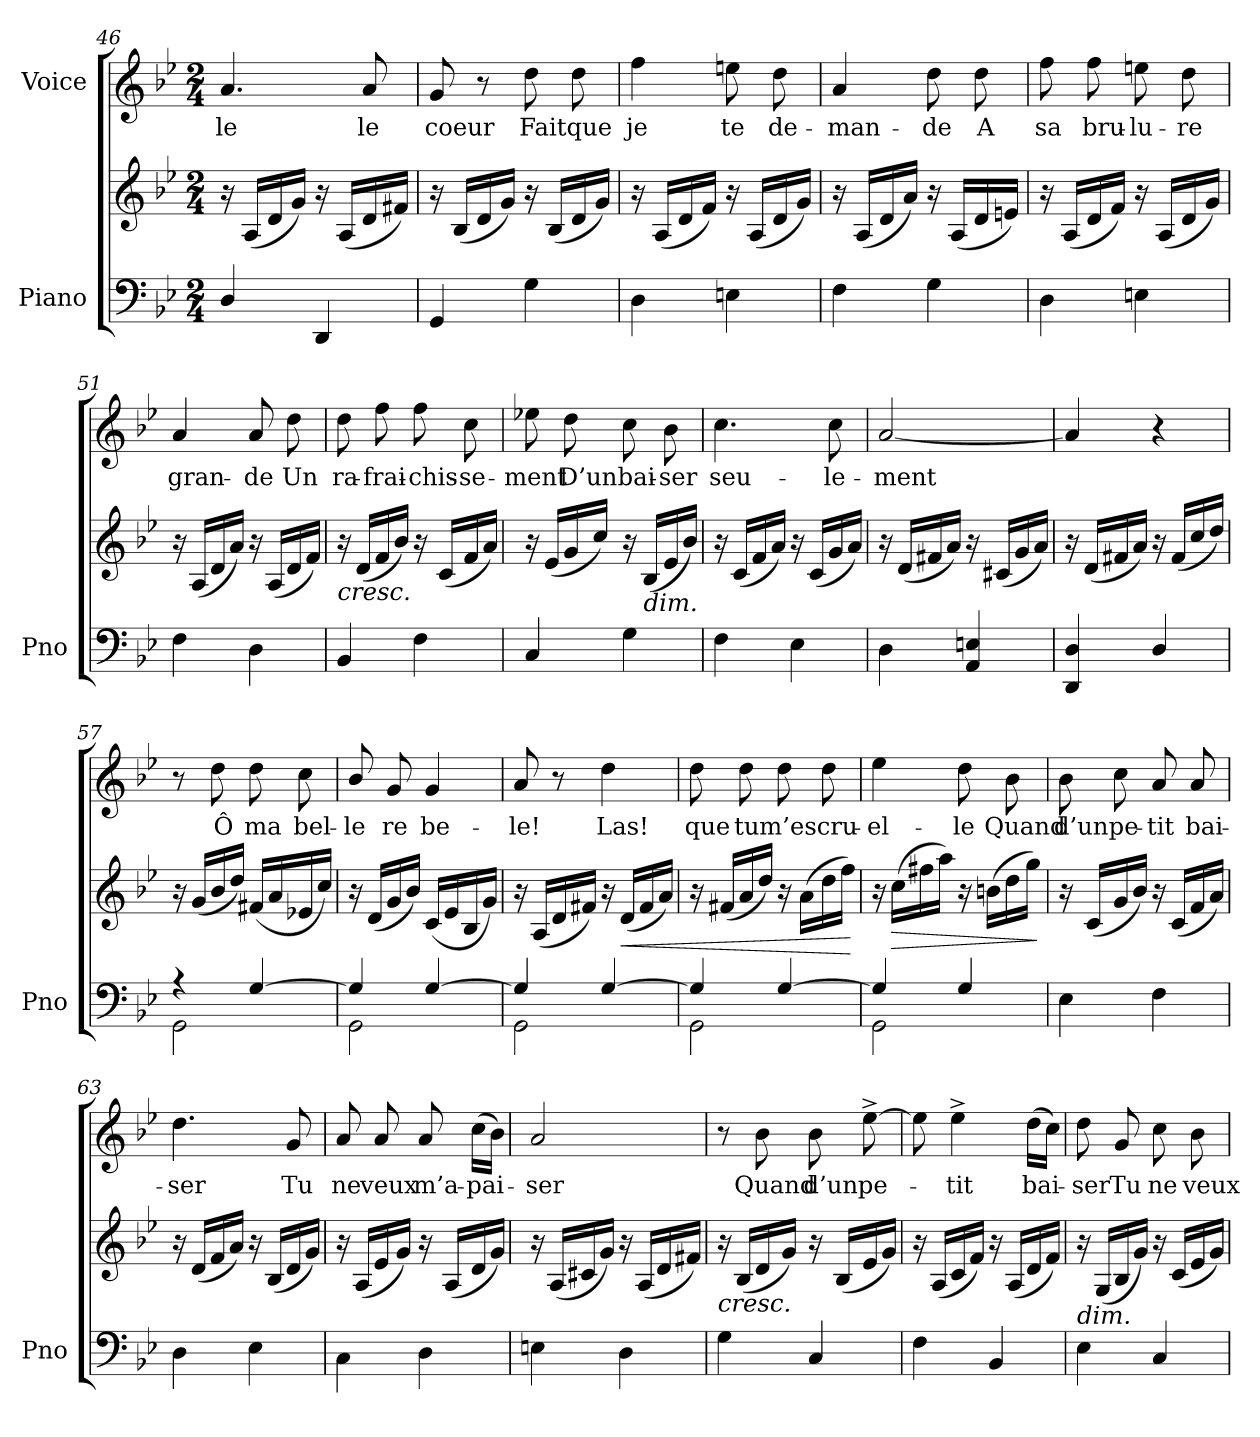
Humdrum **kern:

**kern	**kern	**dynam	**kern	**text
*part2	*part2	*part2	*part1	*part1
*staff3	*staff2	*staff2/3	*staff1	*staff1
*I"Piano	*	*	*I"Voice	*
*I'Pno	*	*	*	*
*clefF4	*clefG2	*	*clefG2	*
*k[b-e-]	*k[b-e-]	*	*k[b-e-]	*
*M2/4	*M2/4	*	*M2/4	*
=46	=46	=46	=46	=46
!	!	!	!	!LO:LY:b
4D/	16r	.	4.a/	-le
.	(<16A/LL	.	.	.
.	16d/	.	.	.
.	16g/JJ)	.	.	.
4DD/	16r	.	.	.
.	(<16A/LL	.	.	.
!	!	!	!	!LO:LY:b
.	16d/	.	8a/	le
.	16f#X/JJ)	.	.	.
=47	=47	=47	=47	=47
!	!	!	!	!LO:LY:b
4GG/	16r	.	8g/	coeur
.	(<16B-/LL	.	.	.
.	16d/	.	8r	.
.	16g/JJ)	.	.	.
!	!	!	!	!LO:LY:b
4G\	16r	.	8dd\	Fait
.	(<16B-/LL	.	.	.
!	!	!	!	!LO:LY:b
.	16d/	.	8dd\	que
.	16g/JJ)	.	.	.
=48	=48	=48	=48	=48
!	!	!	!	!LO:LY:b
4D\	16r	.	4ff\	je
.	(<16A/LL	.	.	.
.	16d/	.	.	.
.	16f/JJ)	.	.	.
!	!	!	!	!LO:LY:b
4En\	16r	.	8een\	te
.	(<16A/LL	.	.	.
!	!	!	!	!LO:LY:b
.	16d/	.	8dd\	de-
.	16g/JJ)	.	.	.
!!LO:LB:g=z
=49	=49	=49	=49	=49
!	!	!	!	!LO:LY:b
4F\	16r	.	4a/	-man-
.	(<16A/LL	.	.	.
.	16d/	.	.	.
.	16a/JJ)	.	.	.
!	!	!	!	!LO:LY:b
4G\	16r	.	8dd\	-de
.	(<16A/LL	.	.	.
!	!	!	!	!LO:LY:b
.	16d/	.	8dd\	A
.	16en/JJ)	.	.	.
=50	=50	=50	=50	=50
!	!	!	!	!LO:LY:b
4D\	16r	.	8ff\	sa
.	(<16A/LL	.	.	.
!	!	!	!	!LO:LY:b
.	16d/	.	8ff\	bru-
.	16f/JJ)	.	.	.
!	!	!	!	!LO:LY:b
4En\	16r	.	8een\	-lu-
.	(<16A/LL	.	.	.
!	!	!	!	!LO:LY:b
.	16d/	.	8dd\	-re
.	16g/JJ)	.	.	.
=51	=51	=51	=51	=51
!	!	!	!	!LO:LY:b
4F\	16r	.	4a/	gran-
.	(<16A/LL	.	.	.
.	16d/	.	.	.
.	16a/JJ)	.	.	.
!	!	!	!	!LO:LY:b
4D\	16r	.	8a/	-de
.	(<16A/LL	.	.	.
!	!	!	!	!LO:LY:b
.	16d/	.	8dd\	Un
.	16f/JJ)	.	.	.
=52	=52	=52	=52	=52
!	!LO:TX:b:i:t=cresc.	!	!	!
!	!	!	!	!LO:LY:b
4BB-/	16r	.	8dd\	ra-
.	(<16d/LL	.	.	.
!	!	!	!	!LO:LY:b
.	16f/	.	8ff\	-frai-
.	16b-/JJ)	.	.	.
!	!	!	!	!LO:LY:b
4F\	16r	.	8ff\	-chis-
.	(<16c/LL	.	.	.
!	!	!	!	!LO:LY:b
.	16f/	.	8cc\	-se-
.	16a/JJ)	.	.	.
!!LO:LB:g=z
=53	=53	=53	=53	=53
!	!	!	!	!LO:LY:b
4C/	16r	.	8ee-X\	-ment
.	(<16e-/LL	.	.	.
!	!	!	!	!LO:LY:b
.	16g/	.	8dd\	D’un
.	16cc/JJ)	.	.	.
!	!	!	!	!LO:LY:b
4G\	16r	.	8cc\	bai-
!	!LO:TX:b:i:t=dim.	!	!	!
.	(<16B-/LL	.	.	.
!	!	!	!	!LO:LY:b
.	16e-/	.	8b-\	-ser
.	16b-/JJ)	.	.	.
=54	=54	=54	=54	=54
!	!	!	!	!LO:LY:b
4F\	16r	.	4.cc\	seu-
.	(<16c/LL	.	.	.
.	16f/	.	.	.
.	16a/JJ)	.	.	.
4E-\	16r	.	.	.
.	(<16c/LL	.	.	.
!	!	!	!	!LO:LY:b
.	16g/	.	8cc\	-le-
.	16a/JJ)	.	.	.
=55	=55	=55	=55	=55
!	!	!	!	!LO:LY:b
4D\	16r	.	[2a/	-ment
.	(<16d/LL	.	.	.
.	16f#X/	.	.	.
.	16a/JJ)	.	.	.
4AA/ 4En/	16r	.	.	.
.	(<16c#X/LL	.	.	.
.	16g/	.	.	.
.	16a/JJ)	.	.	.
=56	=56	=56	=56	=56
4DD/ 4D/	16r	.	4a/]	.
.	(<16d/LL	.	.	.
.	16f#X/	.	.	.
.	16a/JJ)	.	.	.
4D/	16r	.	4r	.
.	(<16f#/LL	.	.	.
.	16cc/	.	.	.
.	16dd/JJ)	.	.	.
!!LO:LB:g=z
=57	=57	=57	=57	=57
*^	*	*	*	*
4r	2GG\	16r	.	8r	.
.	.	(<16g/LL	.	.	.
!	!	!	!	!	!LO:LY:b
.	.	16b-/	.	8dd\	Ô
.	.	16dd/JJ)	.	.	.
!	!	!	!	!	!LO:LY:b
[4G/	.	(<16f#X/LL	.	8dd\	ma
.	.	16a/	.	.	.
!	!	!	!	!	!LO:LY:b
.	.	16e-X/	.	8cc\	bel-
.	.	16cc/JJ)	.	.	.
=58	=58	=58	=58	=58	=58
!	!	!	!	!	!LO:LY:b
4G/]	2GG\	16r	.	8b-/	-le
.	.	(<16d/LL	.	.	.
!	!	!	!	!	!LO:LY:b
.	.	16g/	.	8g/	re
.	.	16b-/JJ)	.	.	.
!	!	!	!	!	!LO:LY:b
[4G/	.	(<16c/LL	.	4g/	be-
.	.	16e-/	.	.	.
.	.	16B-/	.	.	.
.	.	16g/JJ)	.	.	.
=59	=59	=59	=59	=59	=59
!	!	!	!	!	!LO:LY:b
4G/]	2GG\	16r	.	8a/	-le!
.	.	(<16A/LL	.	.	.
.	.	16d/	.	8r	.
.	.	16f#X/JJ)	.	.	.
!	!	!	!	!	!LO:LY:b
[4G/	.	16r	.	4dd\	Las!
!	!	!	!LO:HP:b	!	!
.	.	(<16d/LL	<	.	.
.	.	16f#/	.	.	.
.	.	16a/JJ)	.	.	.
=60	=60	=60	=60	=60	=60
!	!	!	!	!	!LO:LY:b
4G/]	2GG\	16r	.	8dd\	que
.	.	(<16f#X/LL	.	.	.
!	!	!	!	!	!LO:LY:b
.	.	16a/	.	8dd\	tu
.	.	16dd/JJ)	.	.	.
!	!	!	!	!	!LO:LY:b
[4G/	.	16r	.	8dd\	m’es
.	.	(>16a\LL	.	.	.
!	!	!	!	!	!LO:LY:b
.	.	16dd\	.	8dd\	cru-
.	.	16ff\JJ)	.	.	.
*v	*v	*	*	*	*
.	.	[	.	.
!!LO:PB:g=z
=61	=61	=61	=61	=61
*^	*	*	*	*
!	!	!	!	!	!LO:LY:b
4G/]	2GG\	16r	.	4ee-\	-el-
!	!	!	!LO:HP:b	!	!
.	.	(>16cc\LL	>	.	.
.	.	16ff#X\	.	.	.
.	.	16aa\JJ)	.	.	.
!	!	!	!	!	!LO:LY:b
4G/	.	16r	.	8dd\	-le
.	.	(>16bn\LL	.	.	.
!	!	!	!	!	!LO:LY:b
.	.	16dd\	.	8b-\	Quand
.	.	16gg\JJ)	.	.	.
*v	*v	*	*	*	*
.	.	]	.	.
=62	=62	=62	=62	=62
!	!	!	!	!LO:LY:b
4E-\	16r	.	8b-\	d’un
.	(<16c/LL	.	.	.
!	!	!	!	!LO:LY:b
.	16g/	.	8cc\	pe-
.	16b-/JJ)	.	.	.
!	!	!	!	!LO:LY:b
4F\	16r	.	8a/	-tit
.	(<16c/LL	.	.	.
!	!	!	!	!LO:LY:b
.	16f/	.	8a/	bai-
.	16a/JJ)	.	.	.
=63	=63	=63	=63	=63
!	!	!	!	!LO:LY:b
4D\	16r	.	4.dd\	-ser
.	(<16d/LL	.	.	.
.	16f/	.	.	.
.	16a/JJ)	.	.	.
4E-\	16r	.	.	.
.	(<16B-/LL	.	.	.
!	!	!	!	!LO:LY:b
.	16d/	.	8g/	Tu
.	16g/JJ)	.	.	.
=64	=64	=64	=64	=64
!	!	!	!	!LO:LY:b
4C\	16r	.	8a/	ne
.	(<16A/LL	.	.	.
!	!	!	!	!LO:LY:b
.	16e-/	.	8a/	veux
.	16g/JJ)	.	.	.
!	!	!	!	!LO:LY:b
4D\	16r	.	8a/	m’a-
.	(<16A/LL	.	.	.
!	!	!	!	!LO:LY:b
.	16d/	.	(>16cc\LL	-pai-
.	16g/JJ)	.	16b-\JJ)	.
!!LO:LB:g=z
=65	=65	=65	=65	=65
!	!	!	!	!LO:LY:b
4En\	16r	.	2a/	ser
.	(<16A/LL	.	.	.
.	16c#X/	.	.	.
.	16g/JJ)	.	.	.
4D\	16r	.	.	.
.	(<16A/LL	.	.	.
.	16d/	.	.	.
.	16f#X/JJ)	.	.	.
=66	=66	=66	=66	=66
!	!LO:TX:b:i:t=cresc.	!	!	!
4G\	16r	.	8r	.
.	(<16B-/LL	.	.	.
!	!	!	!	!LO:LY:b
.	16d/	.	8b-\	Quand
.	16g/JJ)	.	.	.
!	!	!	!	!LO:LY:b
4C/	16r	.	8b-\	d’un
.	(<16B-/LL	.	.	.
!	!	!	!	!LO:LY:b
.	16e-/	.	[8ee-^\	pe-
.	16g/JJ)	.	.	.
=67	=67	=67	=67	=67
4F\	16r	.	8ee-\]	.
.	(<16A/LL	.	.	.
!	!	!	!	!LO:LY:b
.	16c/	.	4ee-^\	-tit
.	16f/JJ)	.	.	.
4BB-/	16r	.	.	.
.	(<16A/LL	.	.	.
!	!	!	!	!LO:LY:b
.	16d/	.	(>16dd\LL	bai-
.	16f/JJ)	.	16cc\JJ)	.
=68	=68	=68	=68	=68
!	!LO:TX:b:i:t=dim.	!	!	!
!	!	!	!	!LO:LY:b
4E-\	16r	.	8dd\	-ser
.	(<16G/LL	.	.	.
!	!	!	!	!LO:LY:b
.	16B-/	.	8g/	Tu
.	16g/JJ)	.	.	.
!	!	!	!	!LO:LY:b
4C/	16r	.	8cc\	ne
.	(<16c/LL	.	.	.
!	!	!	!	!LO:LY:b
.	16e-/	.	8b-\	veux
.	16g/JJ)	.	.	.
=	=	=	=	=
*-	*-	*-	*-	*-
